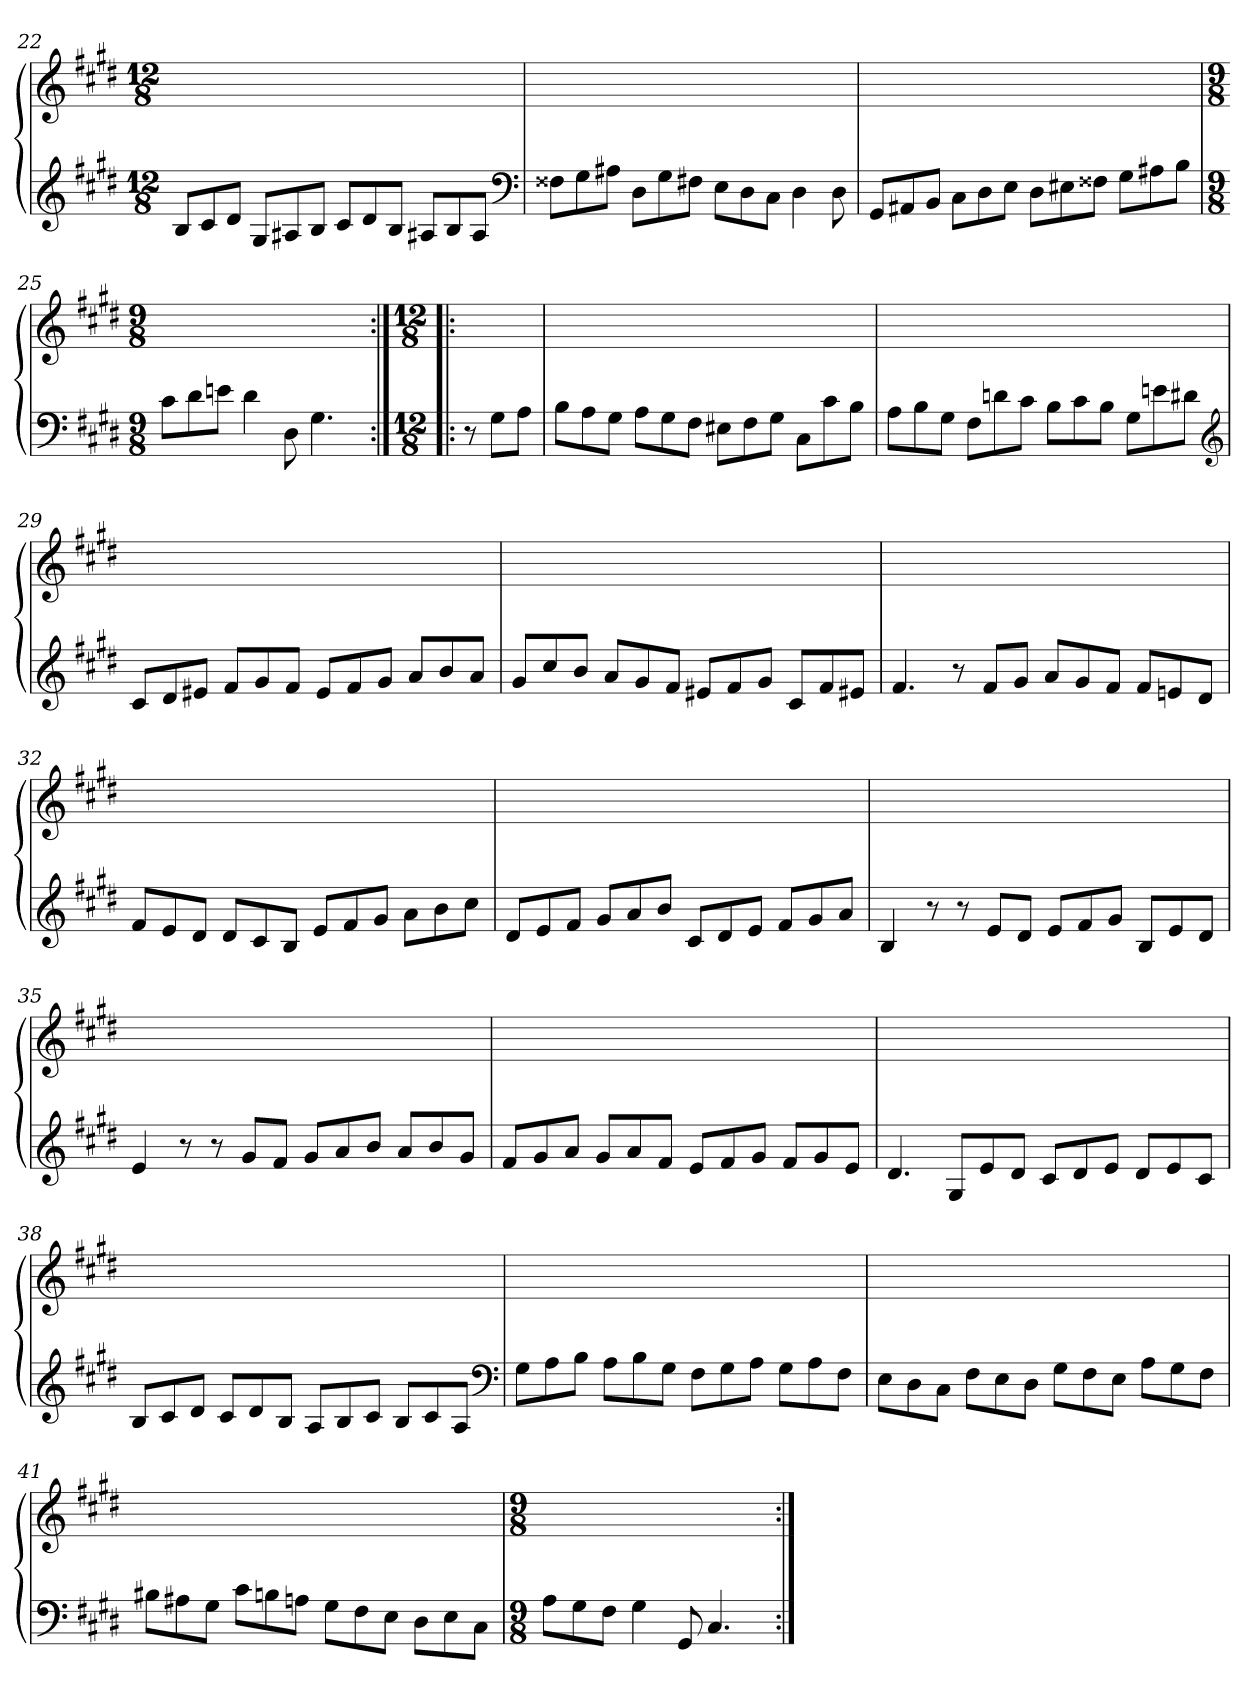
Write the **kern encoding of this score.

**kern	**kern
*part2	*part1
*staff2	*staff1
*clefG2	*clefG2
*k[f#c#g#d#]	*k[f#c#g#d#]
*E:	*E:
*M12/8	*M12/8
=22	=22
8B/L	1.ryy
8c#/	.
8d#/J	.
8G#/L	.
8A#X/	.
8B/J	.
8c#/L	.
8d#/	.
8B/J	.
8A#X/L	.
8B/	.
8A#/J	.
*clefF4	*
!!LO:PB:g=z
=23	=23
8F##X\L	1.ryy
8G#\	.
8A#X\J	.
8D#\L	.
8G#\	.
8F#X\J	.
8E\L	.
8D#\	.
8C#\J	.
4D#\	.
8D#\	.
=24	=24
8GG#/L	1.ryy
8AA#X/	.
8BB/J	.
8C#\L	.
8D#\	.
8E\J	.
8D#\L	.
8E#X\	.
8F##X\J	.
8G#\L	.
8A#X\	.
8B\J	.
=25	=25
*M9/8	*M9/8
8c#\L	1ryy
8d#\	.
8en\J	.
4d#\	.
8D#\	.
4.G#\	.
.	8ryy
=26:|!|:	=26:|!|:
*M12/8	*M12/8
8r	4.ryy
8G#\L	.
8A\J	.
!!LO:LB:g=z
=27	=27
8B\L	1.ryy
8A\	.
8G#\J	.
8A\L	.
8G#\	.
8F#\J	.
8E#X\L	.
8F#\	.
8G#\J	.
8C#\L	.
8c#\	.
8B\J	.
=28	=28
8A\L	1.ryy
8B\	.
8G#\J	.
8F#\L	.
8dn\	.
8c#\J	.
8B\L	.
8c#\	.
8B\J	.
8G#\L	.
8en\	.
8d#X\J	.
*clefG2	*
=29	=29
8c#/L	1.ryy
8d#/	.
8e#X/J	.
8f#/L	.
8g#/	.
8f#/J	.
8e#/L	.
8f#/	.
8g#/J	.
8a/L	.
8b/	.
8a/J	.
!!LO:LB:g=z
=30	=30
8g#/L	1.ryy
8cc#/	.
8b/J	.
8a/L	.
8g#/	.
8f#/J	.
8e#X/L	.
8f#/	.
8g#/J	.
8c#/L	.
8f#/	.
8e#X/J	.
=31	=31
4.f#/	1.ryy
8r	.
8f#/L	.
8g#/J	.
8a/L	.
8g#/	.
8f#/J	.
8f#/L	.
8en/	.
8d#/J	.
=32	=32
8f#/L	1.ryy
8e/	.
8d#/J	.
8d#/L	.
8c#/	.
8B/J	.
8e/L	.
8f#/	.
8g#/J	.
8a\L	.
8b\	.
8cc#\J	.
!!LO:LB:g=z
=33	=33
8d#/L	1.ryy
8e/	.
8f#/J	.
8g#/L	.
8a/	.
8b/J	.
8c#/L	.
8d#/	.
8e/J	.
8f#/L	.
8g#/	.
8a/J	.
=34	=34
4B/	1.ryy
8r	.
8r	.
8e/L	.
8d#/J	.
8e/L	.
8f#/	.
8g#/J	.
8B/L	.
8e/	.
8d#/J	.
=35	=35
4e/	1.ryy
8r	.
8r	.
8g#/L	.
8f#/J	.
8g#/L	.
8a/	.
8b/J	.
8a/L	.
8b/	.
8g#/J	.
!!LO:LB:g=z
=36	=36
8f#/L	1.ryy
8g#/	.
8a/J	.
8g#/L	.
8a/	.
8f#/J	.
8e/L	.
8f#/	.
8g#/J	.
8f#/L	.
8g#/	.
8e/J	.
=37	=37
4.d#/	1.ryy
8G#/L	.
8e/	.
8d#/J	.
8c#/L	.
8d#/	.
8e/J	.
8d#/L	.
8e/	.
8c#/J	.
=38	=38
8B/L	1.ryy
8c#/	.
8d#/J	.
8c#/L	.
8d#/	.
8B/J	.
8A/L	.
8B/	.
8c#/J	.
8B/L	.
8c#/	.
8A/J	.
*clefF4	*
!!LO:LB:g=z
=39	=39
8G#\L	1.ryy
8A\	.
8B\J	.
8A\L	.
8B\	.
8G#\J	.
8F#\L	.
8G#\	.
8A\J	.
8G#\L	.
8A\	.
8F#\J	.
=40	=40
8E\L	1.ryy
8D#\	.
8C#\J	.
8F#\L	.
8E\	.
8D#\J	.
8G#\L	.
8F#\	.
8E\J	.
8A\L	.
8G#\	.
8F#\J	.
!!LO:LB:g=z
=41	=41
8B#X\L	1.ryy
8A#X\	.
8G#\J	.
8c#\L	.
8Bn\	.
8An\J	.
8G#\L	.
8F#\	.
8E\J	.
8D#\L	.
8E\	.
8C#\J	.
=42	=42
*M9/8	*M9/8
8A\L	1ryy
8G#\	.
8F#\J	.
4G#\	.
8GG#/	.
4.C#/	.
.	8ryy
=:|!	=:|!
*-	*-
